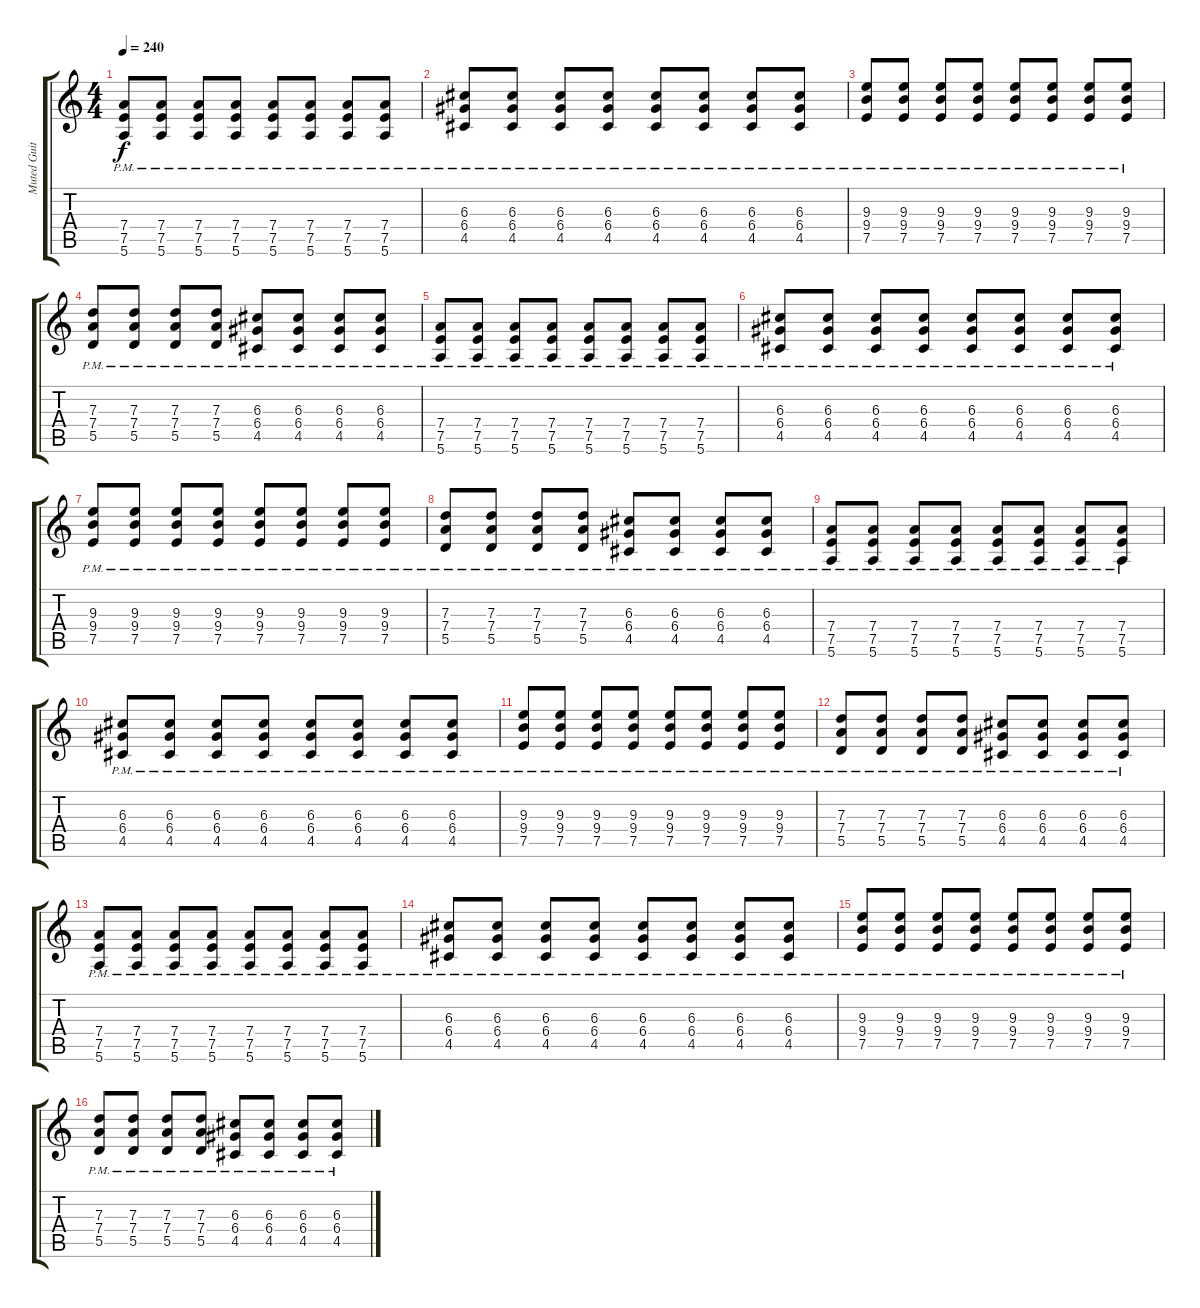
\track ("Muted Guitar" "Muted Guit") {instrument electricguitarmuted}
\staff {score tabs}
\tuning (E4 B3 G3 D3 A2 E2) {hide}
\ts (4 4)
\tempo 240
\clef g2
\ks c
(7.4{pm} 7.5 5.6).8{dy f} (7.4{pm} 7.5 5.6).8 (7.4{pm} 7.5 5.6).8 (7.4{pm} 7.5 5.6).8 (7.4{pm} 7.5 5.6).8 (7.4{pm} 7.5 5.6).8 (7.4{pm} 7.5 5.6).8 (7.4{pm} 7.5 5.6).8 |
(6.3 6.4{pm} 4.5).8 (6.3 6.4{pm} 4.5).8 (6.3 6.4{pm} 4.5).8 (6.3 6.4{pm} 4.5).8 (6.3 6.4{pm} 4.5).8 (6.3 6.4{pm} 4.5).8 (6.3 6.4{pm} 4.5).8 (6.3 6.4{pm} 4.5).8 |
(9.3 9.4{pm} 7.5).8 (9.3 9.4{pm} 7.5).8 (9.3 9.4{pm} 7.5).8 (9.3 9.4{pm} 7.5).8 (9.3 9.4{pm} 7.5).8 (9.3 9.4{pm} 7.5).8 (9.3 9.4{pm} 7.5).8 (9.3 9.4{pm} 7.5).8 |
(7.3 7.4{pm} 5.5).8 (7.3 7.4{pm} 5.5).8 (7.3 7.4{pm} 5.5).8 (7.3 7.4{pm} 5.5).8 (6.3 6.4{pm} 4.5).8 (6.3 6.4{pm} 4.5).8 (6.3 6.4{pm} 4.5).8 (6.3 6.4{pm} 4.5).8 |
(7.4{pm} 7.5 5.6).8 (7.4{pm} 7.5 5.6).8 (7.4{pm} 7.5 5.6).8 (7.4{pm} 7.5 5.6).8 (7.4{pm} 7.5 5.6).8 (7.4{pm} 7.5 5.6).8 (7.4{pm} 7.5 5.6).8 (7.4{pm} 7.5 5.6).8 |
(6.3 6.4{pm} 4.5).8 (6.3 6.4{pm} 4.5).8 (6.3 6.4{pm} 4.5).8 (6.3 6.4{pm} 4.5).8 (6.3 6.4{pm} 4.5).8 (6.3 6.4{pm} 4.5).8 (6.3 6.4{pm} 4.5).8 (6.3 6.4{pm} 4.5).8 |
(9.3 9.4{pm} 7.5).8 (9.3 9.4{pm} 7.5).8 (9.3 9.4{pm} 7.5).8 (9.3 9.4{pm} 7.5).8 (9.3 9.4{pm} 7.5).8 (9.3 9.4{pm} 7.5).8 (9.3 9.4{pm} 7.5).8 (9.3 9.4{pm} 7.5).8 |
(7.3 7.4{pm} 5.5).8 (7.3 7.4{pm} 5.5).8 (7.3 7.4{pm} 5.5).8 (7.3 7.4{pm} 5.5).8 (6.3 6.4{pm} 4.5).8 (6.3 6.4{pm} 4.5).8 (6.3 6.4{pm} 4.5).8 (6.3 6.4{pm} 4.5).8 |
(7.4{pm} 7.5 5.6).8 (7.4{pm} 7.5 5.6).8 (7.4{pm} 7.5 5.6).8 (7.4{pm} 7.5 5.6).8 (7.4{pm} 7.5 5.6).8 (7.4{pm} 7.5 5.6).8 (7.4{pm} 7.5 5.6).8 (7.4{pm} 7.5 5.6).8 |
(6.3 6.4{pm} 4.5).8 (6.3 6.4{pm} 4.5).8 (6.3 6.4{pm} 4.5).8 (6.3 6.4{pm} 4.5).8 (6.3 6.4{pm} 4.5).8 (6.3 6.4{pm} 4.5).8 (6.3 6.4{pm} 4.5).8 (6.3 6.4{pm} 4.5).8 |
(9.3 9.4{pm} 7.5).8 (9.3 9.4{pm} 7.5).8 (9.3 9.4{pm} 7.5).8 (9.3 9.4{pm} 7.5).8 (9.3 9.4{pm} 7.5).8 (9.3 9.4{pm} 7.5).8 (9.3 9.4{pm} 7.5).8 (9.3 9.4{pm} 7.5).8 |
(7.3 7.4{pm} 5.5).8 (7.3 7.4{pm} 5.5).8 (7.3 7.4{pm} 5.5).8 (7.3 7.4{pm} 5.5).8 (6.3 6.4{pm} 4.5).8 (6.3 6.4{pm} 4.5).8 (6.3 6.4{pm} 4.5).8 (6.3 6.4{pm} 4.5).8 |
(7.4{pm} 7.5 5.6).8 (7.4{pm} 7.5 5.6).8 (7.4{pm} 7.5 5.6).8 (7.4{pm} 7.5 5.6).8 (7.4{pm} 7.5 5.6).8 (7.4{pm} 7.5 5.6).8 (7.4{pm} 7.5 5.6).8 (7.4{pm} 7.5 5.6).8 |
(6.3 6.4{pm} 4.5).8 (6.3 6.4{pm} 4.5).8 (6.3 6.4{pm} 4.5).8 (6.3 6.4{pm} 4.5).8 (6.3 6.4{pm} 4.5).8 (6.3 6.4{pm} 4.5).8 (6.3 6.4{pm} 4.5).8 (6.3 6.4{pm} 4.5).8 |
(9.3 9.4{pm} 7.5).8 (9.3 9.4{pm} 7.5).8 (9.3 9.4{pm} 7.5).8 (9.3 9.4{pm} 7.5).8 (9.3 9.4{pm} 7.5).8 (9.3 9.4{pm} 7.5).8 (9.3 9.4{pm} 7.5).8 (9.3 9.4{pm} 7.5).8 |
(7.3 7.4{pm} 5.5).8 (7.3 7.4{pm} 5.5).8 (7.3 7.4{pm} 5.5).8 (7.3 7.4{pm} 5.5).8 (6.3 6.4{pm} 4.5).8 (6.3 6.4{pm} 4.5).8 (6.3 6.4{pm} 4.5).8 (6.3 6.4{pm} 4.5).8
